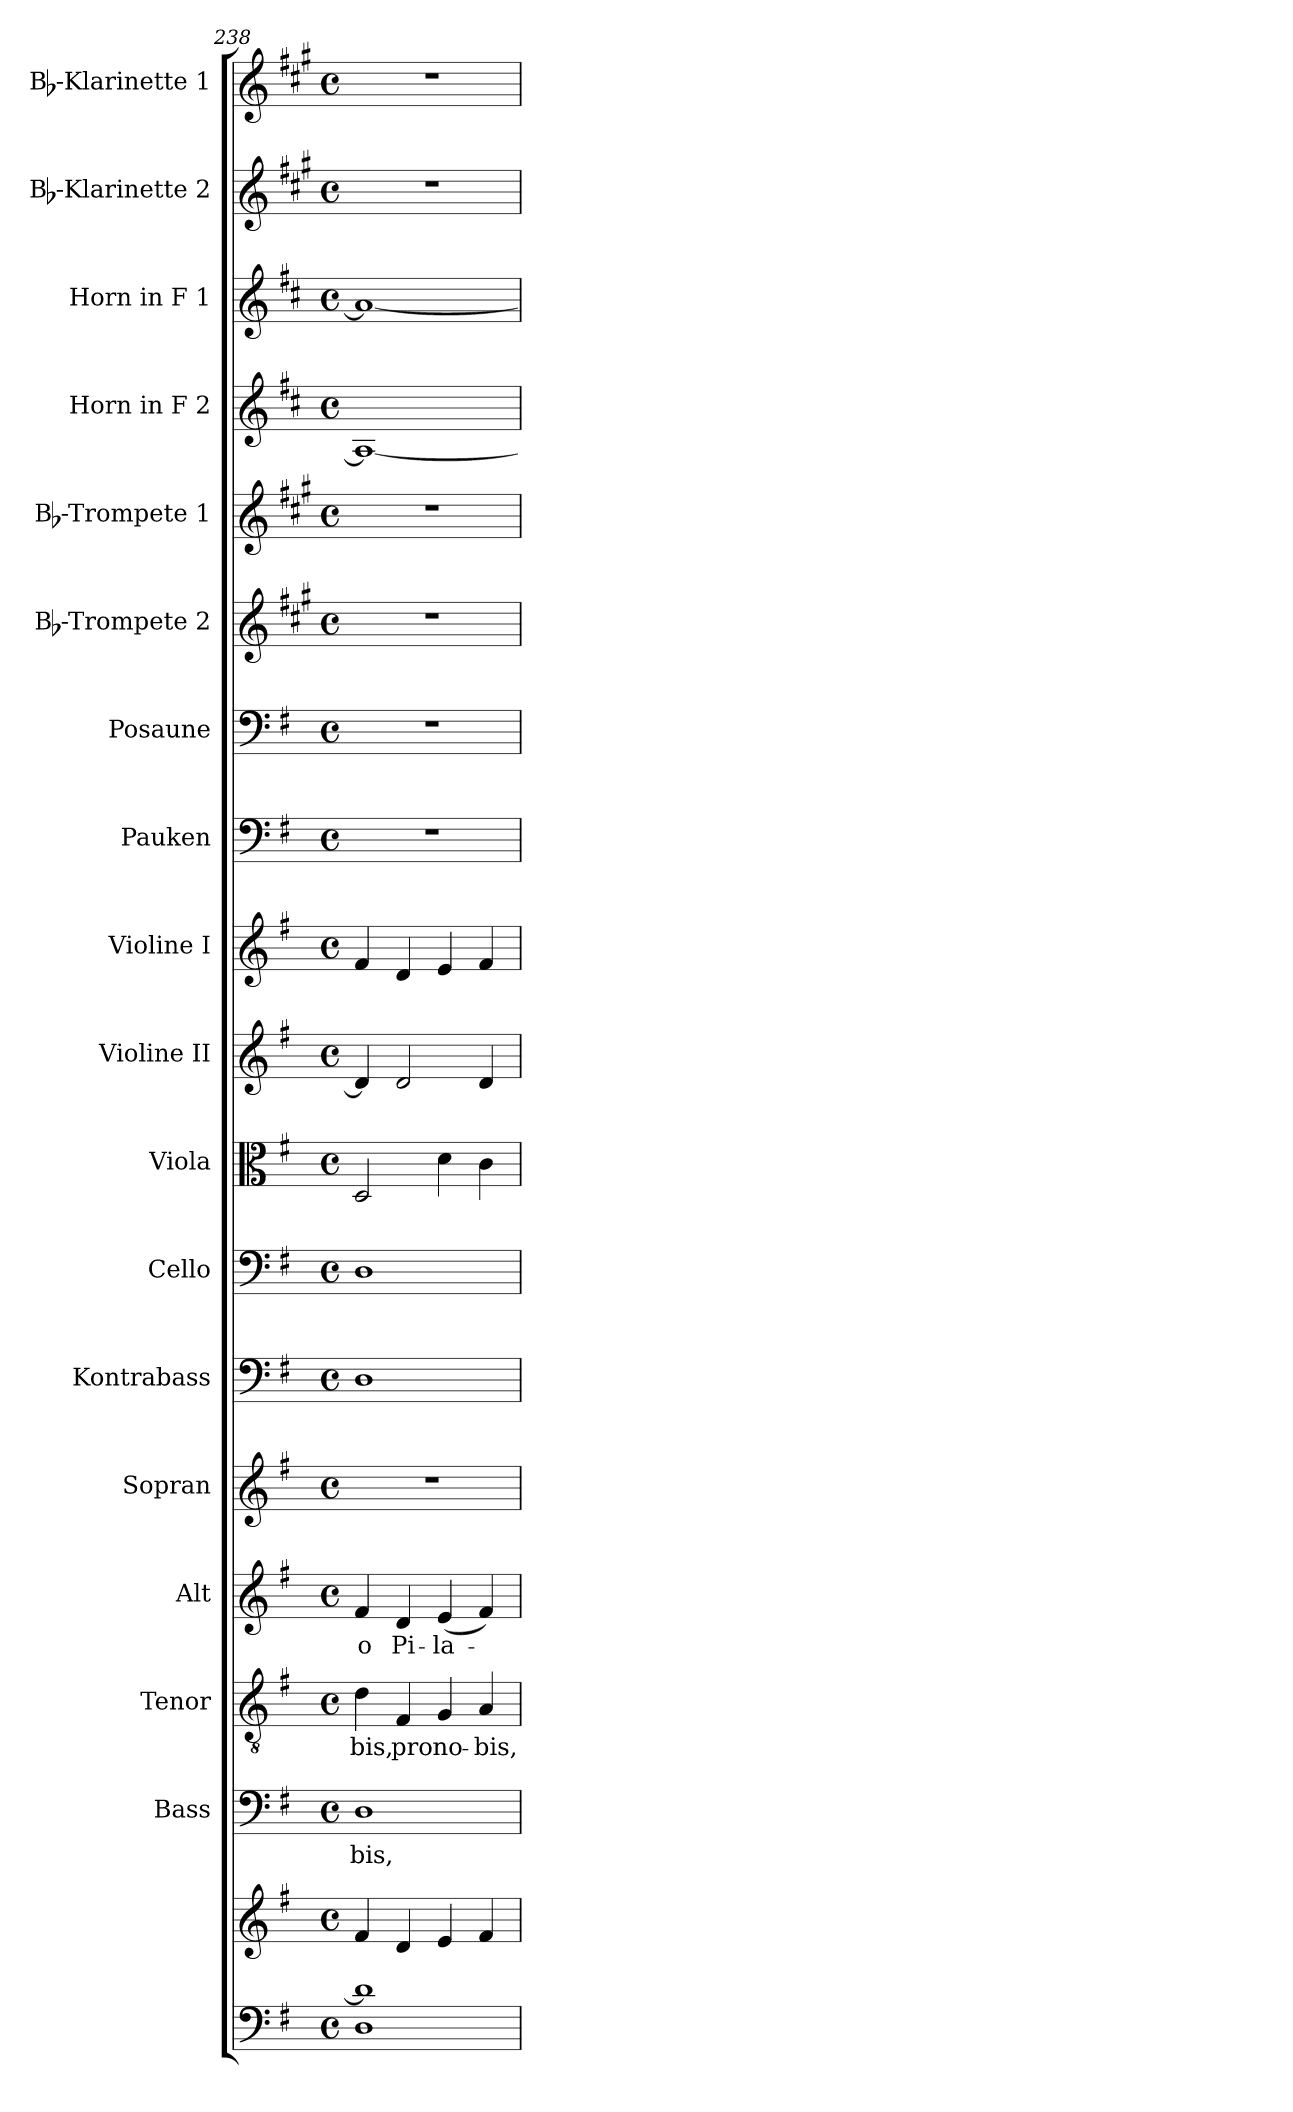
**kern	**kern	**kern	**text	**kern	**text	**kern	**text	**kern	**kern	**kern	**kern	**kern	**kern	**kern	**kern	**kern	**kern	**kern	**kern	**kern	**kern
*part18	*part18	*part17	*part17	*part16	*part16	*part15	*part15	*part14	*part13	*part12	*part11	*part10	*part9	*part8	*part7	*part6	*part5	*part4	*part3	*part2	*part1
*staff19	*staff18	*staff17	*staff17	*staff16	*staff16	*staff15	*staff15	*staff14	*staff13	*staff12	*staff11	*staff10	*staff9	*staff8	*staff7	*staff6	*staff5	*staff4	*staff3	*staff2	*staff1
*	*	*I"Bass	*	*I"Tenor	*	*I"Alt	*	*I"Sopran	*I"Kontrabass	*I"Cello	*I"Viola	*I"Violine II	*I"Violine I	*I"Pauken	*I"Posaune	*I"Bb-Trompete 2	*I"Bb-Trompete 1	*I"Horn in F 2	*I"Horn in F 1	*I"Bb-Klarinette 2	*I"Bb-Klarinette 1
*	*	*I'B.	*	*I'T.	*	*I'A.	*	*I'S.	*I'Kb.	*	*I'Vla.	*I'Vl. II	*I'Vl. I	*I'Pk.	*I'Pos.	*I'Bb Trp. 2	*I'Bb Trp. 1	*	*	*I'Bb Kl. 2	*I'Bb Kl. 1
*clefF4	*clefG2	*clefF4	*	*clefGv2	*	*clefG2	*	*clefG2	*clefF4	*clefF4	*clefC3	*clefG2	*clefG2	*clefF4	*clefF4	*clefG2	*clefG2	*clefG2	*clefG2	*clefG2	*clefG2
*	*	*	*	*	*	*	*	*	*ITrd7c12	*	*	*	*	*	*	*ITrd1c2	*ITrd1c2	*ITrd4c7	*ITrd4c7	*ITrd1c2	*ITrd1c2
*k[f#]	*k[f#]	*k[f#]	*	*k[f#]	*	*k[f#]	*	*k[f#]	*k[f#]	*k[f#]	*k[f#]	*k[f#]	*k[f#]	*k[f#]	*k[f#]	*k[f#]	*k[f#]	*k[f#]	*k[f#]	*k[f#]	*k[f#]
*G:	*G:	*G:	*	*G:	*	*G:	*	*G:	*G:	*G:	*G:	*G:	*G:	*G:	*G:	*G:	*G:	*G:	*G:	*G:	*G:
*M4/4	*M4/4	*M4/4	*	*M4/4	*	*M4/4	*	*M4/4	*M4/4	*M4/4	*M4/4	*M4/4	*M4/4	*M4/4	*M4/4	*M4/4	*M4/4	*M4/4	*M4/4	*M4/4	*M4/4
*met(c)	*met(c)	*met(c)	*	*met(c)	*	*met(c)	*	*met(c)	*met(c)	*met(c)	*met(c)	*met(c)	*met(c)	*met(c)	*met(c)	*met(c)	*met(c)	*met(c)	*met(c)	*met(c)	*met(c)
=238	=238	=238	=238	=238	=238	=238	=238	=238	=238	=238	=238	=238	=238	=238	=238	=238	=238	=238	=238	=238	=238
*^	*	*	*	*	*	*	*	*	*	*	*	*	*	*	*	*	*	*	*	*	*
!	!	!	!	!LO:LY:b	!	!LO:LY:b	!	!LO:LY:b	!	!	!	!	!	!	!	!	!	!	!	!	!	!
1d]	1D	4f#/	1D	-bis,	4d\	-bis,	4f#/	-o	1r	1DD	1D	2D/	4d/]	4f#/	1r	1r	1r	1r	1D_	1d_	1r	1r
!	!	!	!	!	!	!LO:LY:b	!	!LO:LY:b	!	!	!	!	!	!	!	!	!	!	!	!	!	!
.	.	4d/	.	.	4F#/	pro	4d/	Pi-	.	.	.	.	2d/	4d/	.	.	.	.	.	.	.	.
!	!	!	!	!	!	!LO:LY:b	!	!LO:LY:b	!	!	!	!	!	!	!	!	!	!	!	!	!	!
.	.	4e/	.	.	4G/	no-	(<4e/	-la-	.	.	.	4d\	.	4e/	.	.	.	.	.	.	.	.
!	!	!	!	!	!	!LO:LY:b	!	!	!	!	!	!	!	!	!	!	!	!	!	!	!	!
.	.	4f#/	.	.	4A/	-bis,	4f#/)	.	.	.	.	4c\	4d/	4f#/	.	.	.	.	.	.	.	.
*v	*v	*	*	*	*	*	*	*	*	*	*	*	*	*	*	*	*	*	*	*	*	*
=	=	=	=	=	=	=	=	=	=	=	=	=	=	=	=	=	=	=	=	=	=
*-	*-	*-	*-	*-	*-	*-	*-	*-	*-	*-	*-	*-	*-	*-	*-	*-	*-	*-	*-	*-	*-
